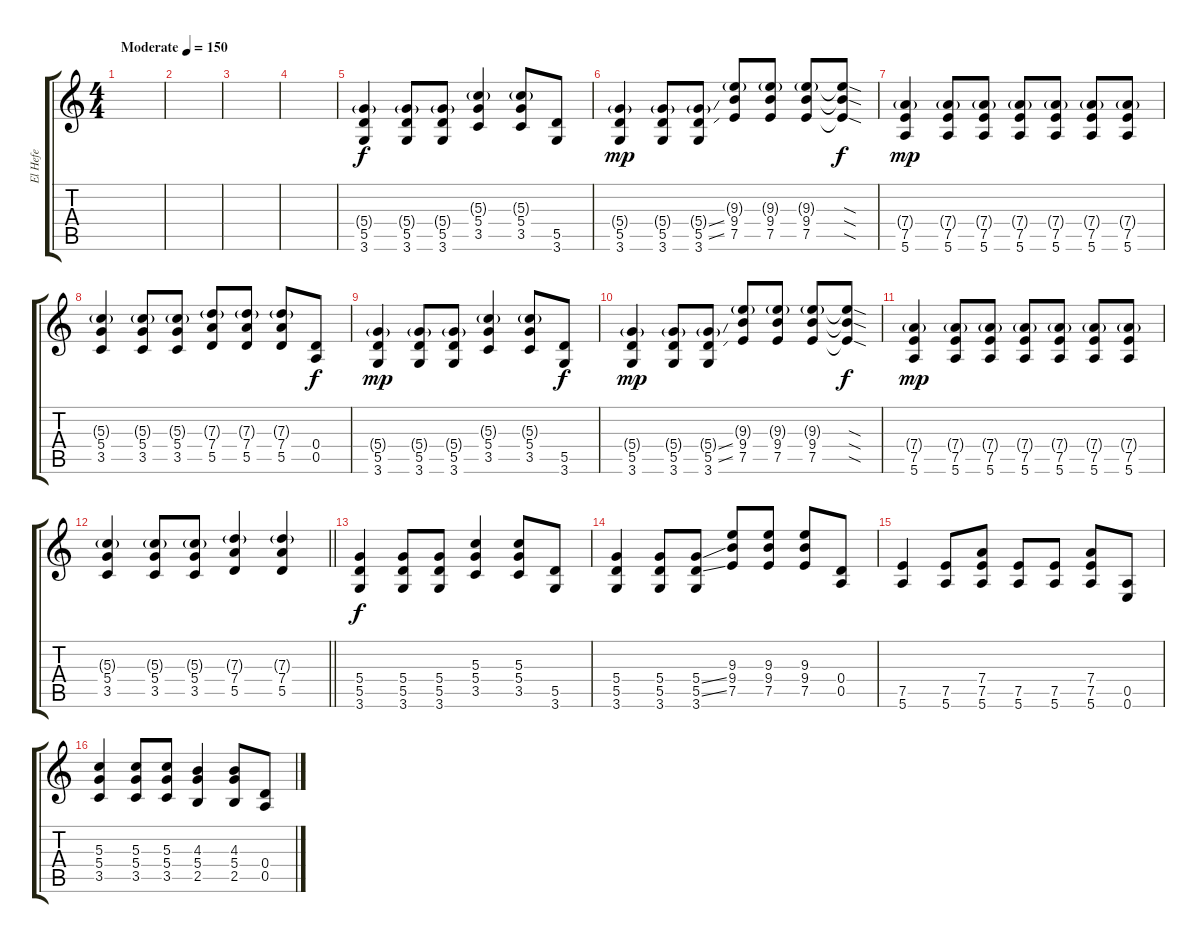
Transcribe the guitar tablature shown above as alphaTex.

\track ("El Hefe" "El Hefe") {instrument distortionguitar}
\staff {score tabs}
\tuning (E4 B3 G3 D3 A2 E2) {hide}
\ts (4 4)
\tempo (150 "Moderate")
\clef g2
\ks c
|
|
|
|
(5.4{g} 5.5 3.6).4 (5.4{g} 5.5 3.6).8 (5.4{g} 5.5 3.6).8 (5.3{g} 5.4 3.5).4 (5.3{g} 5.4 3.5).8 (5.5 3.6).8{dy f} |
(5.4{g} 5.5 3.6).4{dy mp} (5.4{g} 5.5 3.6).8 (5.4{ss g} 5.5{ss} 3.6).8 (9.3{g} 9.4 7.5).8 (9.3{g} 9.4 7.5).8 (9.3{g} 9.4 7.5).8 (9.3{sod t} 9.4{sod t} 7.5{sod t}).8{dy f} |
(7.4{g} 7.5 5.6).4{dy mp} (7.4{g} 7.5 5.6).8 (7.4{g} 7.5 5.6).8 (7.4{g} 7.5 5.6).8 (7.4{g} 7.5 5.6).8 (7.4{g} 7.5 5.6).8 (7.4{g} 7.5 5.6).8 |
(5.3{g} 5.4 3.5).4 (5.3{g} 5.4 3.5).8 (5.3{g} 5.4 3.5).8 (7.3{g} 7.4 5.5).8 (7.3{g} 7.4 5.5).8 (7.3{g} 7.4 5.5).8 (0.4 0.5).8{dy f} |
(5.4{g} 5.5 3.6).4{dy mp} (5.4{g} 5.5 3.6).8 (5.4{g} 5.5 3.6).8 (5.3{g} 5.4 3.5).4 (5.3{g} 5.4 3.5).8 (5.5 3.6).8{dy f} |
(5.4{g} 5.5 3.6).4{dy mp} (5.4{g} 5.5 3.6).8 (5.4{ss g} 5.5{ss} 3.6).8 (9.3{g} 9.4 7.5).8 (9.3{g} 9.4 7.5).8 (9.3{g} 9.4 7.5).8 (9.3{sod t} 9.4{sod t} 7.5{sod t}).8{dy f} |
(7.4{g} 7.5 5.6).4{dy mp} (7.4{g} 7.5 5.6).8 (7.4{g} 7.5 5.6).8 (7.4{g} 7.5 5.6).8 (7.4{g} 7.5 5.6).8 (7.4{g} 7.5 5.6).8 (7.4{g} 7.5 5.6).8 |
\barLineRight lightlight
(5.3{g} 5.4 3.5).4 (5.3{g} 5.4 3.5).8 (5.3{g} 5.4 3.5).8 (7.3{g} 7.4 5.5).4 (7.3{g} 7.4 5.5).4 |
\section ("" "")
(5.4 5.5 3.6).4{dy f} (5.4 5.5 3.6).8 (5.4 5.5 3.6).8 (5.3 5.4 3.5).4 (5.3 5.4 3.5).8 (5.5 3.6).8 |
(5.4 5.5 3.6).4 (5.4 5.5 3.6).8 (5.4{ss} 5.5{ss} 3.6).8 (9.3 9.4 7.5).8 (9.3 9.4 7.5).8 (9.3 9.4 7.5).8 (0.4 0.5).8 |
(7.5 5.6).4 (7.5 5.6).8 (7.4 7.5 5.6).8 (7.5 5.6).8 (7.5 5.6).8 (7.4 7.5 5.6).8 (0.5 0.6).8 |
(5.3 5.4 3.5).4 (5.3 5.4 3.5).8 (5.3 5.4 3.5).8 (4.3 5.4 2.5).4 (4.3 5.4 2.5).8 (0.4 0.5).8
